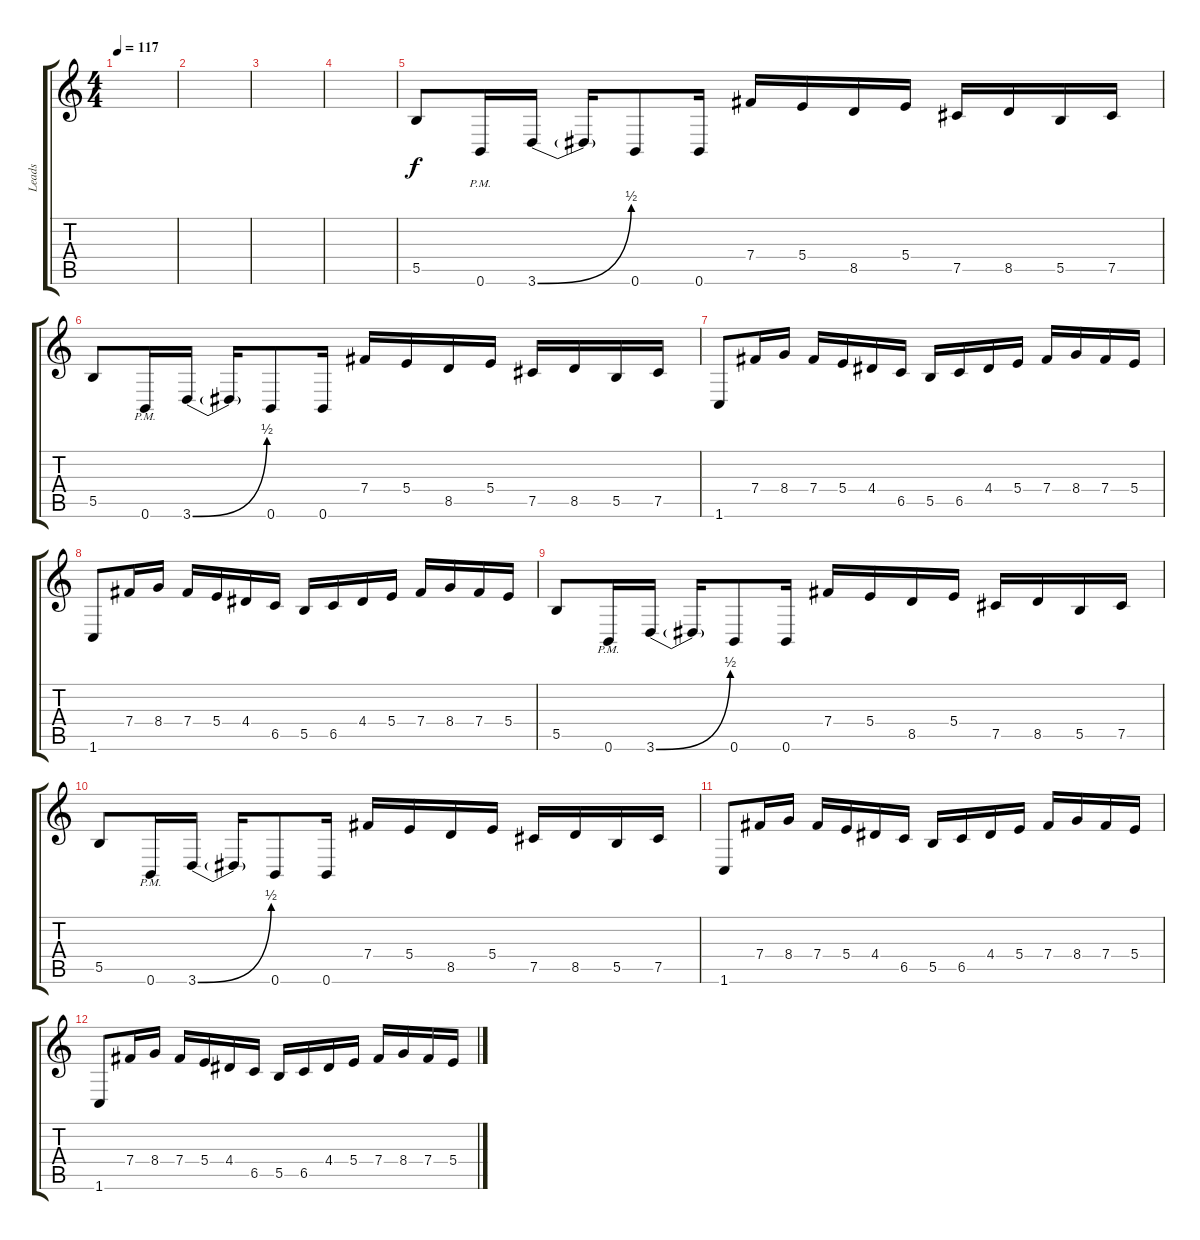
\track ("Leads" "Leads") {instrument overdrivenguitar}
\staff {score tabs}
\tuning (Db4 Ab3 E3 B2 Gb2 B1) {hide}
\ts (4 4)
\tempo 117
\clef g2
\ks c
|
|
|
|
5.5.8 0.6{pm}.16 3.6{be (bend 0 0 60 2)}.16 3.6{t}.16 0.6.8 0.6.16 7.4.16 5.4.16 8.5.16 5.4.16 7.5.16 8.5.16 5.5.16 7.5.16 |
5.5.8 0.6{pm}.16 3.6{be (bend 0 0 60 2)}.16 3.6{t}.16 0.6.8 0.6.16 7.4.16 5.4.16 8.5.16 5.4.16 7.5.16 8.5.16 5.5.16 7.5.16 |
1.6.8 7.4.16 8.4.16 7.4.16 5.4.16 4.4.16 6.5.16 5.5.16 6.5.16 4.4.16 5.4.16 7.4.16 8.4.16 7.4.16 5.4.16 |
1.6.8 7.4.16 8.4.16 7.4.16 5.4.16 4.4.16 6.5.16 5.5.16 6.5.16 4.4.16 5.4.16 7.4.16 8.4.16 7.4.16 5.4.16 |
5.5.8 0.6{pm}.16 3.6{be (bend 0 0 60 2)}.16 3.6{t}.16 0.6.8 0.6.16 7.4.16 5.4.16 8.5.16 5.4.16 7.5.16 8.5.16 5.5.16 7.5.16 |
5.5.8 0.6{pm}.16 3.6{be (bend 0 0 60 2)}.16 3.6{t}.16 0.6.8 0.6.16 7.4.16 5.4.16 8.5.16 5.4.16 7.5.16 8.5.16 5.5.16 7.5.16 |
1.6.8 7.4.16 8.4.16 7.4.16 5.4.16 4.4.16 6.5.16 5.5.16 6.5.16 4.4.16 5.4.16 7.4.16 8.4.16 7.4.16 5.4.16 |
1.6.8 7.4.16 8.4.16 7.4.16 5.4.16 4.4.16 6.5.16 5.5.16 6.5.16 4.4.16 5.4.16 7.4.16 8.4.16 7.4.16 5.4.16
